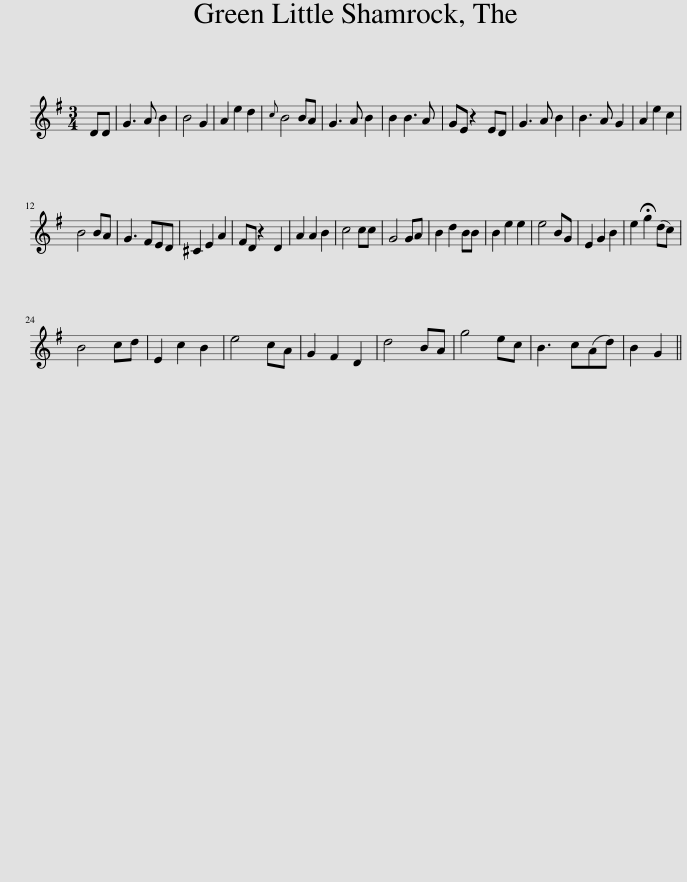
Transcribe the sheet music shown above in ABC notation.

X:1
L:1/8
M:3/4
I:linebreak $
K:G
V:1 treble
V:1
 DD | G3 A B2 | B4 G2 | A2 e2 d2 |{c} B4 BA | %5
 G3 A B2 | B2 B3 A | GE z2 ED | G3 A B2 | B3 A G2 | %10
 A2 e2 c2 |$ B4 BA | G3 FED | ^C2 E2 A2 | FD z2 D2 | %15
 A2 A2 B2 | c4 cc | G4 GA | B2 d2 BB | B2 e2 e2 | %20
 e4 BG | E2 G2 B2 | e2 !fermata!g2 (dc) |$ B4 cd | E2 c2 B2 | %25
 e4 cA | G2 F2 D2 | d4 BA | g4 ec | B3 c(Ad) | %30
 B2 G2 || %31
